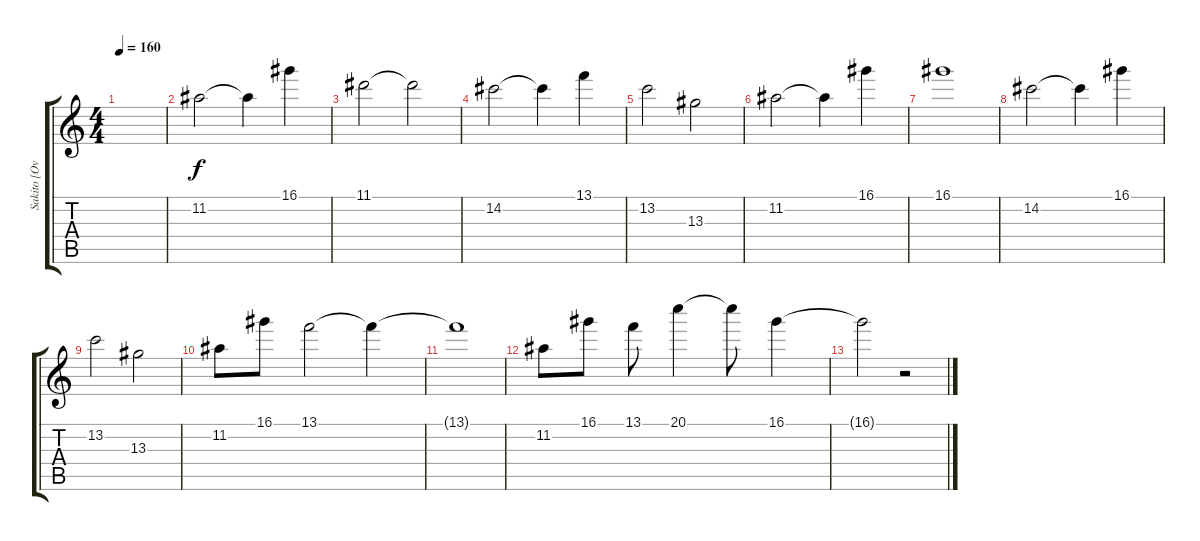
\track ("Sakito [Overdub]" "Sakito [Ov") {instrument overdrivenguitar}
\staff {score tabs}
\tuning (E4 B3 G3 D3 A2 E2) {hide}
\ts (4 4)
\tempo 160
\clef g2
\ks c
|
11.2.2 11.2{t}.4 16.1.4 |
11.1.2 11.1{t}.2 |
14.2.2 14.2{t}.4 13.1.4 |
13.2.2 13.3.2 |
11.2.2 11.2{t}.4 16.1.4 |
16.1.1 |
14.2.2 14.2{t}.4 16.1.4 |
13.2.2 13.3.2 |
11.2.8 16.1.8 13.1.2 13.1{t}.4 |
13.1{t}.1 |
11.2.8 16.1.8 13.1.8 20.1.4 20.1{t}.8 16.1.4 |
16.1{t}.2 r.2
